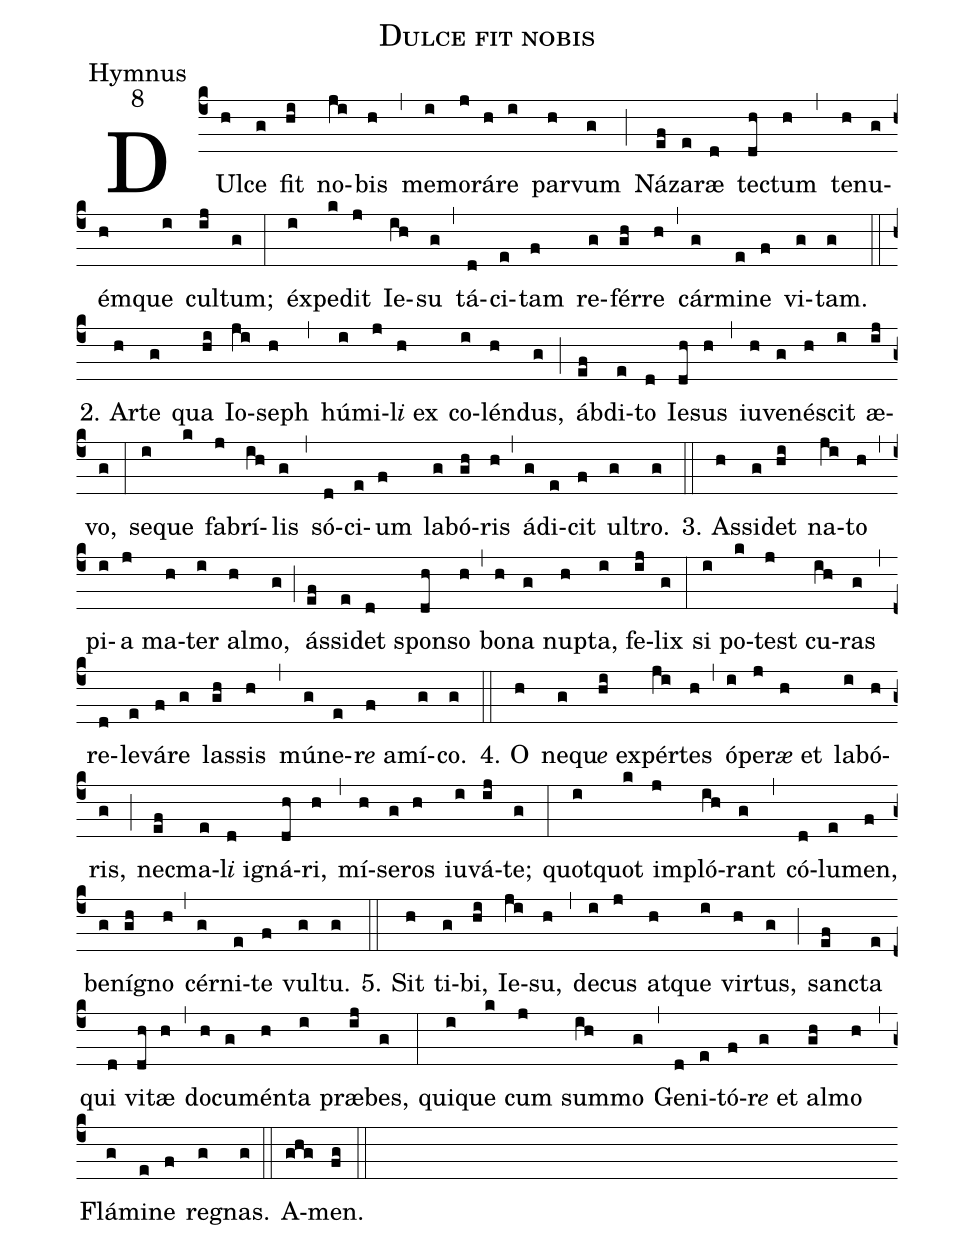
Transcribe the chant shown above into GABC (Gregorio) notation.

name:Dulce fit nobis;
office-part:Hymnus;
mode:8;
%%
(c4) DUl(h)ce(g) fit(hi) no(ji)bis(h) (,) me(i)mo(j)rá(h)re(i) par(h)vum(g) (;) Ná(ef)za(e)ræ(d) tec(dh)tum(h) (,) te(h)nu(g)ém(h)que(i) cul(ij)tum;(g) (:) éx(i)pe(k)dit(j) Ie(ih)su(g) (,) tá(d)ci(e)tam(f) re(g)fér(gh)re(h) (,) cár(g)mi(e)ne(f) vi(g)tam.(g) (::)

2. Ar(h)te(g) qua(hi) Io(ji)seph(h) (,) hú(i)mi(j)l<i>i</i> ex(h) co(i)lén(h)dus,(g) (;) áb(ef)di(e)to(d) Ie(dh)sus(h) (,) iu(h)ve(g)nés(h)cit(i) æ(ij)vo,(g) (:) se(i)que(k) fa(j)brí(ih)lis(g) (,) só(d)ci(e)um(f) la(g)bó(gh)ris(h) (,) á(g)di(e)cit(f)  ul(g)tro.(g) (::)

3. As(h)si(g)det(hi) na(ji)to(h) (,) pi(i)a(j) ma(h)ter(i) al(h)mo,(g) (;) ás(ef)si(e)det(d) spon(dh)so(h) (,) bo(h)na(g) nup(h)ta,(i) fe(ij)lix(g) (:) si(i) po(k)test(j) cu(ih)ras(g) (,) re(d)le(e)vá(f)re(g) las(gh)sis(h) (,) mú(g)ne(e)r<i>e</i> a(f)mí(g)co.(g) (::)

4. O(h) ne(g)qu<i>e</i> ex(hi)pér(ji)tes(h) (,) ó(i)pe(j)r<i>æ</i> et(h) la(i)bó(h)ris,(g) (;) nec(ef)ma(e)l<i>i</i> i(d)gná(dh)ri,(h) (,) mí(h)se(g)ros(h) iu(i)vá(ij)te;(g) (:) quot(i)quot(k) im(j)pló(ih)rant(g) (,) có(d)lu(e)men,(f) be(g)ní(gh)gno(h) (,) cér(g)ni(e)te(f) vul(g)tu.(g) (::)

5. Sit(h) ti(g)bi,(hi) Ie(ji)su,(h) (,) de(i)cus(j) at(h)que(i) vir(h)tus,(g) (;) san(ef)cta(e) qui(d) vi(dh)tæ(h) (,) do(h)cu(g)mén(h)ta(i) præ(ij)bes,(g) (:) qui(i)que(k) cum(j) sum(ih)mo(g) (,) Ge(d)ni(e)tó(f)r<i>e</i> et(g) al(gh)mo(h) (,) Flá(g)mi(e)ne(f) re(g)gnas.(g) (::) A(ghg)men.(fg) (::)
